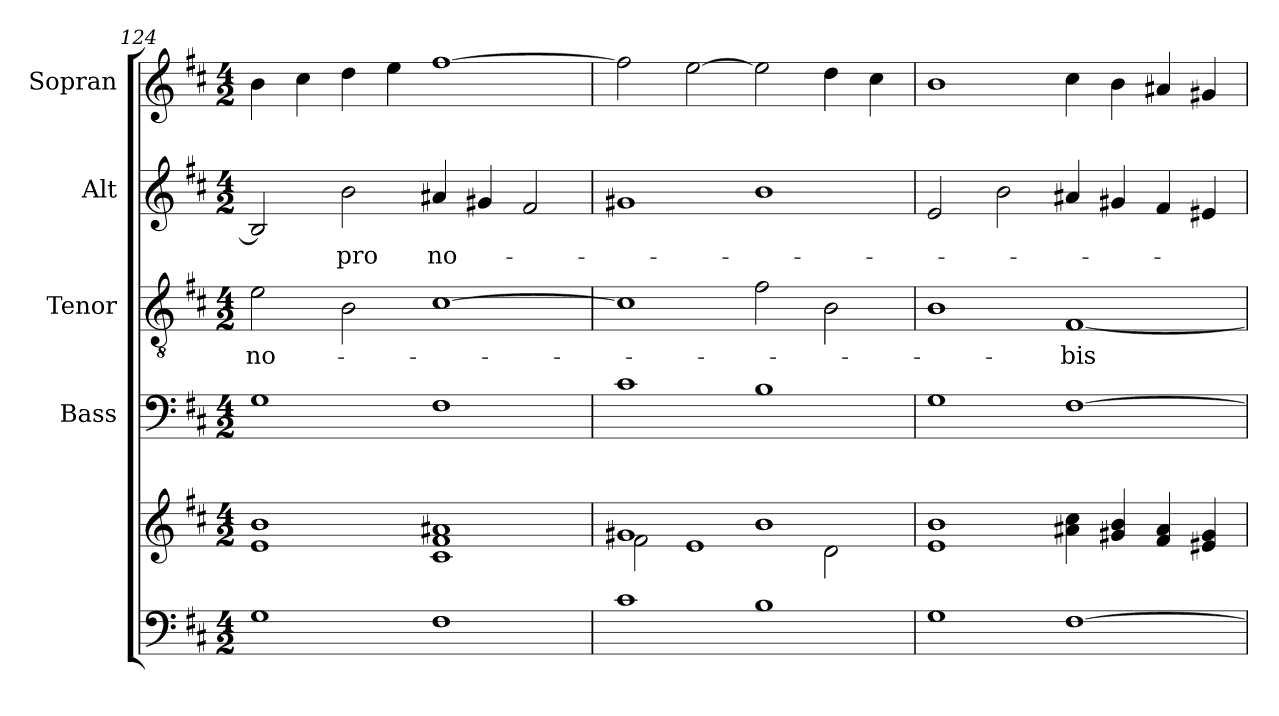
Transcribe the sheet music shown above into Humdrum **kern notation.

**kern	**kern	**kern	**kern	**text	**kern	**text	**kern
*part5	*part5	*part4	*part3	*part3	*part2	*part2	*part1
*staff6	*staff5	*staff4	*staff3	*staff3	*staff2	*staff2	*staff1
*	*	*I"Bass	*I"Tenor	*	*I"Alt	*	*I"Sopran
*	*	*I'B.	*I'T.	*	*I'A.	*	*I'S.
*clefF4	*clefG2	*clefF4	*clefGv2	*	*clefG2	*	*clefG2
*k[f#c#]	*k[f#c#]	*k[f#c#]	*k[f#c#]	*	*k[f#c#]	*	*k[f#c#]
*D:	*D:	*D:	*D:	*	*D:	*	*D:
*M4/2	*M4/2	*M4/2	*M4/2	*	*M4/2	*	*M4/2
=124	=124	=124	=124	=124	=124	=124	=124
*	*^	*	*	*	*	*	*
!	!	!	!	!	!LO:LY:b	!	!	!
1G	1b	1e	1G	2e\	no-	2B/]	.	4b\
.	.	.	.	.	.	.	.	4cc#\
!	!	!	!	!	!	!	!LO:LY:b	!
.	.	.	.	2B\	.	2b\	pro	4dd\
.	.	.	.	.	.	.	.	4ee\
!	!	!	!	!	!	!	!LO:LY:b	!
1F#	1a#X	1c# 1f#	1F#	[1c#	.	4a#X/	no-	[1ff#
.	.	.	.	.	.	4g#X/	.	.
.	.	.	.	.	.	2f#/	.	.
=125	=125	=125	=125	=125	=125	=125	=125	=125
1c#	1g#X	2f#\	1c#	1c#]	.	1g#X	.	2ff#\]
.	.	1e	.	.	.	.	.	[2ee\
1B	1b	.	1B	2f#\	.	1b	.	2ee\]
.	.	2d\	.	2B\	.	.	.	4dd\
.	.	.	.	.	.	.	.	4cc#\
*	*v	*v	*	*	*	*	*	*
!!LO:LB:g=z
=126	=126	=126	=126	=126	=126	=126	=126
1G	1e 1b	1G	1B	.	2e/	.	1b
.	.	.	.	.	2b\	.	.
!	!	!	!	!LO:LY:b	!	!	!
[1F#	4a#X\ 4cc#\	[1F#	[1F#	-bis	4a#X/	.	4cc#\
.	4g#X/ 4b/	.	.	.	4g#X/	.	4b\
.	4f#/ 4a#/	.	.	.	4f#/	.	4a#X/
.	4e#X/ 4g#/	.	.	.	4e#X/	.	4g#X/
=	=	=	=	=	=	=	=
*-	*-	*-	*-	*-	*-	*-	*-
